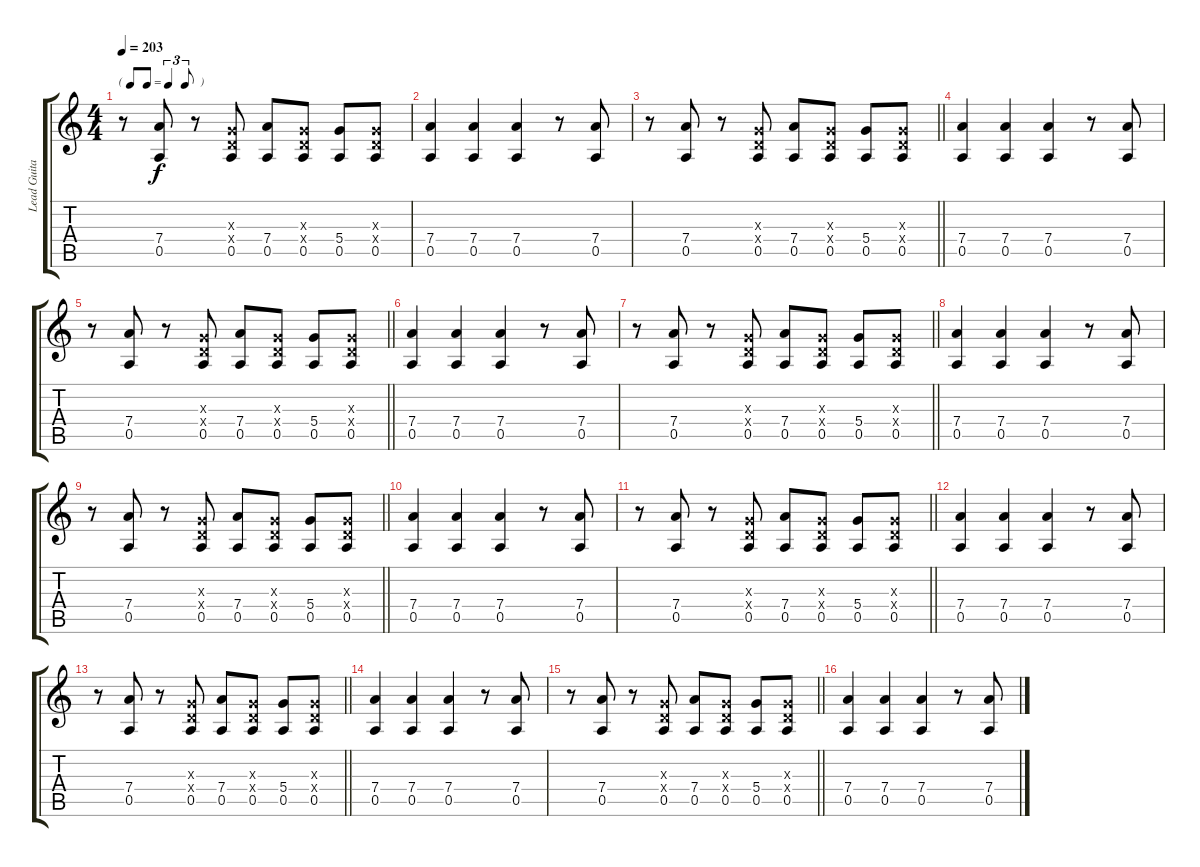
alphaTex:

\track ("Lead Guitar" "Lead Guita") {instrument overdrivenguitar}
\staff {score tabs}
\tuning (E4 B3 G3 D3 A2 E2) {hide}
\ts (4 4)
\tf triplet8th
\tempo 203
\clef g2
\ks c
r.8{dy f} (7.4 0.5).8 r.8 (0.3{x} 0.4{x} 0.5).8 (7.4 0.5).8 (0.3{x} 0.4{x} 0.5).8 (5.4 0.5).8 (0.3{x} 0.4{x} 0.5).8 |
(7.4 0.5).4 (7.4 0.5).4 (7.4 0.5).4 r.8 (7.4 0.5).8 |
\barLineRight lightlight
r.8 (7.4 0.5).8 r.8 (0.3{x} 0.4{x} 0.5).8 (7.4 0.5).8 (0.3{x} 0.4{x} 0.5).8 (5.4 0.5).8 (0.3{x} 0.4{x} 0.5).8 |
(7.4 0.5).4 (7.4 0.5).4 (7.4 0.5).4 r.8 (7.4 0.5).8 |
\barLineRight lightlight
r.8 (7.4 0.5).8 r.8 (0.3{x} 0.4{x} 0.5).8 (7.4 0.5).8 (0.3{x} 0.4{x} 0.5).8 (5.4 0.5).8 (0.3{x} 0.4{x} 0.5).8 |
(7.4 0.5).4 (7.4 0.5).4 (7.4 0.5).4 r.8 (7.4 0.5).8 |
\barLineRight lightlight
r.8 (7.4 0.5).8 r.8 (0.3{x} 0.4{x} 0.5).8 (7.4 0.5).8 (0.3{x} 0.4{x} 0.5).8 (5.4 0.5).8 (0.3{x} 0.4{x} 0.5).8 |
(7.4 0.5).4 (7.4 0.5).4 (7.4 0.5).4 r.8 (7.4 0.5).8 |
\barLineRight lightlight
r.8 (7.4 0.5).8 r.8 (0.3{x} 0.4{x} 0.5).8 (7.4 0.5).8 (0.3{x} 0.4{x} 0.5).8 (5.4 0.5).8 (0.3{x} 0.4{x} 0.5).8 |
(7.4 0.5).4 (7.4 0.5).4 (7.4 0.5).4 r.8 (7.4 0.5).8 |
\barLineRight lightlight
r.8 (7.4 0.5).8 r.8 (0.3{x} 0.4{x} 0.5).8 (7.4 0.5).8 (0.3{x} 0.4{x} 0.5).8 (5.4 0.5).8 (0.3{x} 0.4{x} 0.5).8 |
(7.4 0.5).4 (7.4 0.5).4 (7.4 0.5).4 r.8 (7.4 0.5).8 |
\barLineRight lightlight
r.8 (7.4 0.5).8 r.8 (0.3{x} 0.4{x} 0.5).8 (7.4 0.5).8 (0.3{x} 0.4{x} 0.5).8 (5.4 0.5).8 (0.3{x} 0.4{x} 0.5).8 |
(7.4 0.5).4 (7.4 0.5).4 (7.4 0.5).4 r.8 (7.4 0.5).8 |
\barLineRight lightlight
r.8 (7.4 0.5).8 r.8 (0.3{x} 0.4{x} 0.5).8 (7.4 0.5).8 (0.3{x} 0.4{x} 0.5).8 (5.4 0.5).8 (0.3{x} 0.4{x} 0.5).8 |
(7.4 0.5).4 (7.4 0.5).4 (7.4 0.5).4 r.8 (7.4 0.5).8
